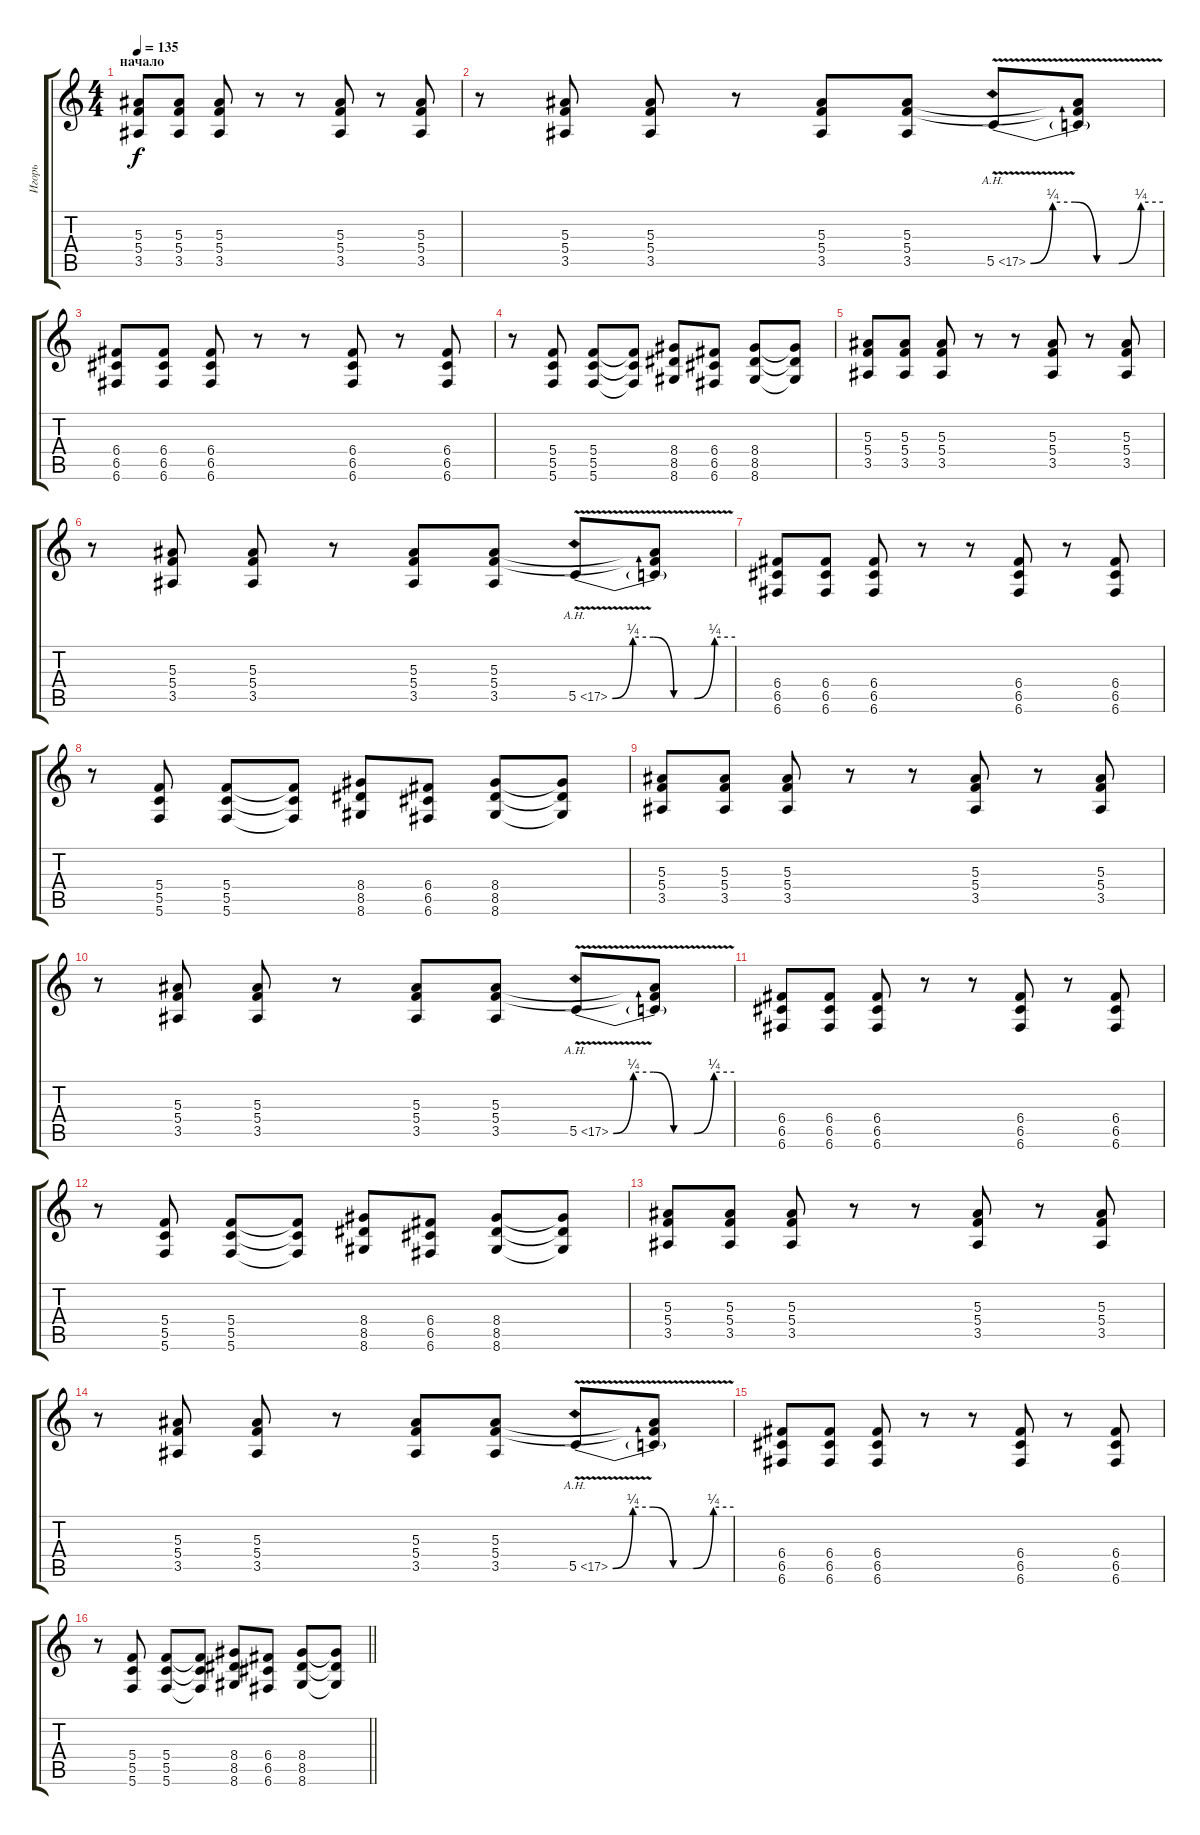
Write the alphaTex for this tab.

\track ("Игорь" "Игорь") {instrument distortionguitar}
\staff {score tabs}
\tuning (D4 A3 F3 C3 G2 C2) {hide}
\ts (4 4)
\section ("" "начало")
\tempo 135
\clef g2
\ks c
(5.3 5.4 3.5).8{dy f} (5.3 5.4 3.5).8 (5.3 5.4 3.5).8 r.8 r.8 (5.3 5.4 3.5).8 r.8 (5.3 5.4 3.5).8 |
r.8 (5.3 5.4 3.5).8 (5.3 5.4 3.5).8 r.8 (5.3 5.4 3.5).8 (5.3 5.4 3.5).8 5.5{be (custom 0 0 10 1 20 1 30 0 40 0 50 1 60 1) ah 12 v}.8 (5.3{t} 5.4{t} 5.5{t}).8 |
(6.4 6.5 6.6).8 (6.4 6.5 6.6).8 (6.4 6.5 6.6).8 r.8 r.8 (6.4 6.5 6.6).8 r.8 (6.4 6.5 6.6).8 |
r.8 (5.4 5.5 5.6).8 (5.4 5.5 5.6).8 (5.4{t} 5.5{t} 5.6{t}).8 (8.4 8.5 8.6).8 (6.4 6.5 6.6).8 (8.4 8.5 8.6).8 (8.4{t} 8.5{t} 8.6{t}).8 |
(5.3 5.4 3.5).8 (5.3 5.4 3.5).8 (5.3 5.4 3.5).8 r.8 r.8 (5.3 5.4 3.5).8 r.8 (5.3 5.4 3.5).8 |
r.8 (5.3 5.4 3.5).8 (5.3 5.4 3.5).8 r.8 (5.3 5.4 3.5).8 (5.3 5.4 3.5).8 5.5{be (custom 0 0 10 1 20 1 30 0 40 0 50 1 60 1) ah 12 v}.8 (5.3{t} 5.4{t} 5.5{t}).8 |
(6.4 6.5 6.6).8 (6.4 6.5 6.6).8 (6.4 6.5 6.6).8 r.8 r.8 (6.4 6.5 6.6).8 r.8 (6.4 6.5 6.6).8 |
r.8 (5.4 5.5 5.6).8 (5.4 5.5 5.6).8 (5.4{t} 5.5{t} 5.6{t}).8 (8.4 8.5 8.6).8 (6.4 6.5 6.6).8 (8.4 8.5 8.6).8 (8.4{t} 8.5{t} 8.6{t}).8 |
(5.3 5.4 3.5).8 (5.3 5.4 3.5).8 (5.3 5.4 3.5).8 r.8 r.8 (5.3 5.4 3.5).8 r.8 (5.3 5.4 3.5).8 |
r.8 (5.3 5.4 3.5).8 (5.3 5.4 3.5).8 r.8 (5.3 5.4 3.5).8 (5.3 5.4 3.5).8 5.5{be (custom 0 0 10 1 20 1 30 0 40 0 50 1 60 1) ah 12 v}.8 (5.3{t} 5.4{t} 5.5{t}).8 |
(6.4 6.5 6.6).8 (6.4 6.5 6.6).8 (6.4 6.5 6.6).8 r.8 r.8 (6.4 6.5 6.6).8 r.8 (6.4 6.5 6.6).8 |
r.8 (5.4 5.5 5.6).8 (5.4 5.5 5.6).8 (5.4{t} 5.5{t} 5.6{t}).8 (8.4 8.5 8.6).8 (6.4 6.5 6.6).8 (8.4 8.5 8.6).8 (8.4{t} 8.5{t} 8.6{t}).8 |
(5.3 5.4 3.5).8 (5.3 5.4 3.5).8 (5.3 5.4 3.5).8 r.8 r.8 (5.3 5.4 3.5).8 r.8 (5.3 5.4 3.5).8 |
r.8 (5.3 5.4 3.5).8 (5.3 5.4 3.5).8 r.8 (5.3 5.4 3.5).8 (5.3 5.4 3.5).8 5.5{be (custom 0 0 10 1 20 1 30 0 40 0 50 1 60 1) ah 12 v}.8 (5.3{t} 5.4{t} 5.5{t}).8 |
(6.4 6.5 6.6).8 (6.4 6.5 6.6).8 (6.4 6.5 6.6).8 r.8 r.8 (6.4 6.5 6.6).8 r.8 (6.4 6.5 6.6).8 |
\barLineRight lightlight
r.8 (5.4 5.5 5.6).8 (5.4 5.5 5.6).8 (5.4{t} 5.5{t} 5.6{t}).8 (8.4 8.5 8.6).8 (6.4 6.5 6.6).8 (8.4 8.5 8.6).8 (8.4{t} 8.5{t} 8.6{t}).8
